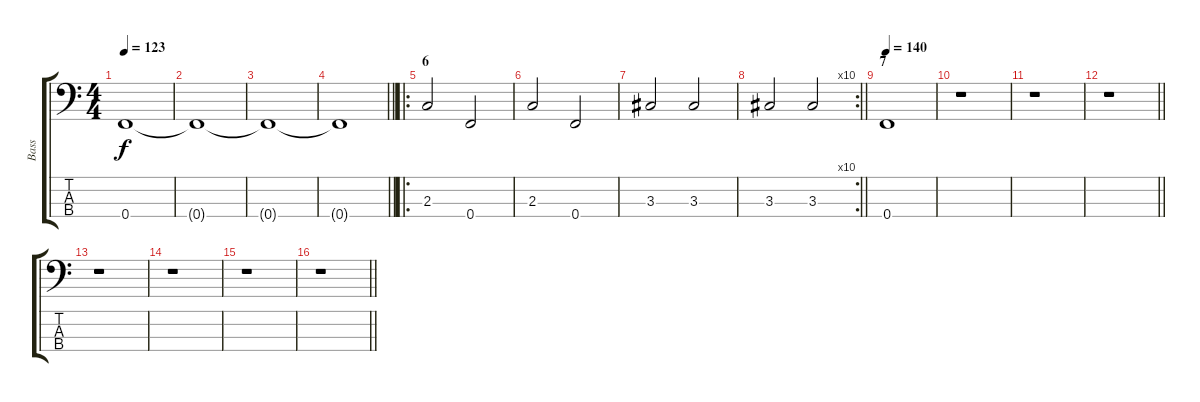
\track ("Bass" "Bass") {instrument electricbassfinger}
\staff {score tabs}
\tuning (Ab2 Eb2 Bb1 F1) {hide}
\ts (4 4)
\section ("" "")
\tempo 123
\clef f4
\ks c
0.4.1{dy f} |
0.4{t}.1 |
0.4{t}.1 |
\barLineRight lightlight
0.4{t}.1 |
\ro
\section ("" "6")
2.3.2 0.4.2 |
2.3.2 0.4.2 |
3.3.2 3.3.2 |
\rc 10
\barLineRight lightlight
3.3.2 3.3.2 |
\section ("" "7")
\tempo 140
0.4.1 |
r.1 |
r.1 |
\barLineRight lightlight
r.1 |
r.1 |
r.1 |
r.1 |
\barLineRight lightlight
r.1
